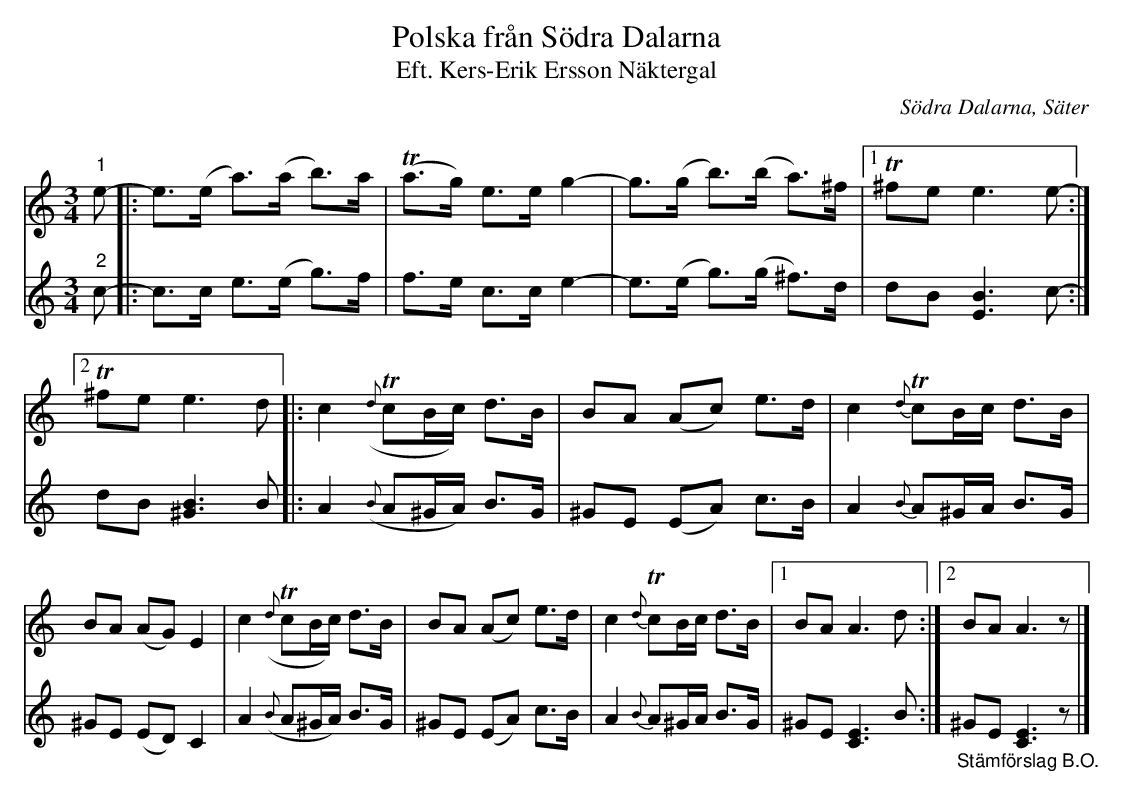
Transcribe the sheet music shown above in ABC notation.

X:1
T:Polska från Södra Dalarna
T:Eft. Kers-Erik Ersson Näktergal
O:Södra Dalarna, Säter
Q:90
L:1/8
M:3/4
V:1
K:Am
"^1" e- |: e>(e a>)(a b>)a |  (Ta>g) e>e g2- | g>(g b>)(b a>)^f |1  T^fe e3 e- :|2
T ^fe e3 d |: c2({d}T cB/c/) d>B | BA (Ac) e>d | c2{d}T cB/c/ d>B | BA (AG) E2 |
c2({d}T cB/c/) d>B | BA (Ac) e>d | c2{d}T cB/c/ d>B |1 BA A3 d :|2 BA A3 z |]
V:2
"^2" c- |: c>c e>(e g>)f | f>e c>c e2- | e>(e g>)(g ^f>)d |1 dB [EB]3 c- :|2 dB [^GB]3 B |:
A2({B} A^G/A/) B>G | ^GE (EA) c>B | A2{B} A^G/A/ B>G | ^GE (ED) C2 | A2({B} A^G/A/) B>G |
^GE (EA) c>B | A2{B} A^G/A/ B>G |1 ^GE [CE]3 B :|2"_Stämförslag B.O." ^GE [CE]3 z |]
